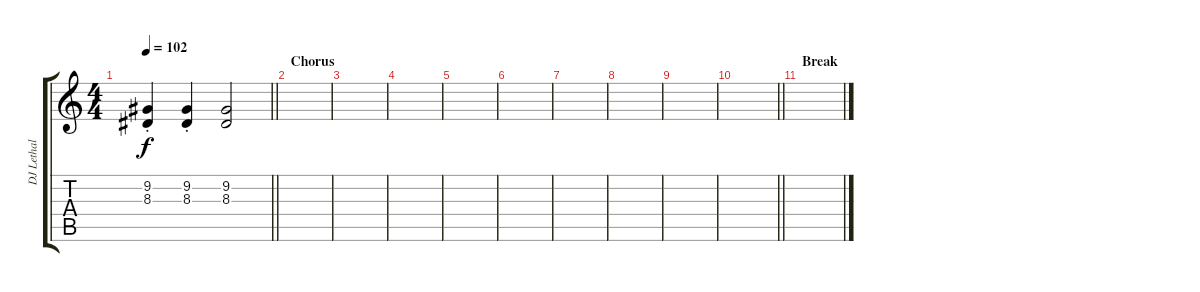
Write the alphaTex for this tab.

\track ("DJ Lethal (Samples)" "DJ Lethal ") {instrument choiraahs}
\staff {score tabs}
\tuning (E4 B3 G3 D3 A2 E2) {hide}
\ts (4 4)
\tempo 102
\clef g2
\barLineRight lightlight
\ks c
(9.2{st} 8.3{st}).4{dy f} (9.2{st} 8.3{st}).4 (9.2 8.3).2 |
\section ("" "Chorus")
|
|
|
|
|
|
|
|
\barLineRight lightlight
|
\section ("" "Break")
